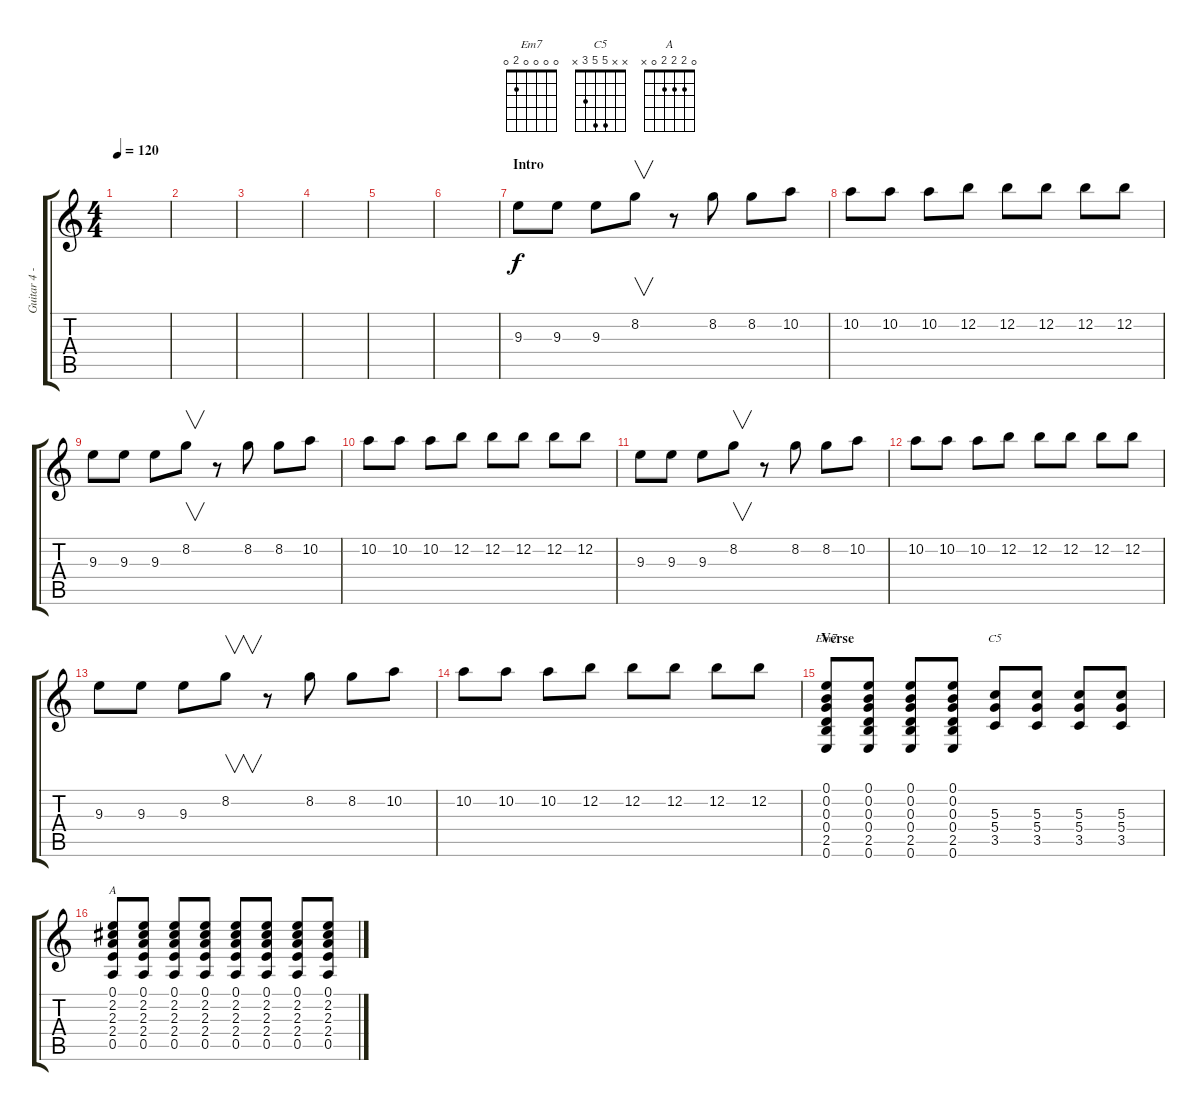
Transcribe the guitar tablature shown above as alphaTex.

\track ("Guitar 4 - Electric" "Guitar 4 -") {instrument distortionguitar}
\staff {score tabs}
\tuning (E4 B3 G3 D3 A2 E2) {hide}
\chord ("Em7" 0 0 0 0 2 0)
\chord ("C5" x x 5 5 3 x)
\chord ("A" 0 2 2 2 0 x)
\ts (4 4)
\tempo 120
\clef g2
\ks c
|
|
|
|
|
|
\section ("" "Intro")
9.3.8 9.3.8 9.3.8 8.2.8{v} r.8 8.2.8 8.2.8 10.2.8 |
10.2.8 10.2.8 10.2.8 12.2.8 12.2.8 12.2.8 12.2.8 12.2.8 |
9.3.8 9.3.8 9.3.8 8.2.8{v} r.8 8.2.8 8.2.8 10.2.8 |
10.2.8 10.2.8 10.2.8 12.2.8 12.2.8 12.2.8 12.2.8 12.2.8 |
9.3.8 9.3.8 9.3.8 8.2.8{v} r.8 8.2.8 8.2.8 10.2.8 |
10.2.8 10.2.8 10.2.8 12.2.8 12.2.8 12.2.8 12.2.8 12.2.8 |
9.3.8 9.3.8 9.3.8 8.2.8{v} r.8 8.2.8 8.2.8 10.2.8 |
10.2.8 10.2.8 10.2.8 12.2.8 12.2.8 12.2.8 12.2.8 12.2.8 |
\section ("" "Verse")
(0.1 0.2 0.3 0.4 2.5 0.6).8{ch "Em7" dy f} (0.1 0.2 0.3 0.4 2.5 0.6).8 (0.1 0.2 0.3 0.4 2.5 0.6).8 (0.1 0.2 0.3 0.4 2.5 0.6).8 (5.3 5.4 3.5).8{ch "C5"} (5.3 5.4 3.5).8 (5.3 5.4 3.5).8 (5.3 5.4 3.5).8 |
\section ("" "")
(0.1 2.2 2.3 2.4 0.5).8{ch "A"} (0.1 2.2 2.3 2.4 0.5).8 (0.1 2.2 2.3 2.4 0.5).8 (0.1 2.2 2.3 2.4 0.5).8 (0.1 2.2 2.3 2.4 0.5).8 (0.1 2.2 2.3 2.4 0.5).8 (0.1 2.2 2.3 2.4 0.5).8 (0.1 2.2 2.3 2.4 0.5).8
